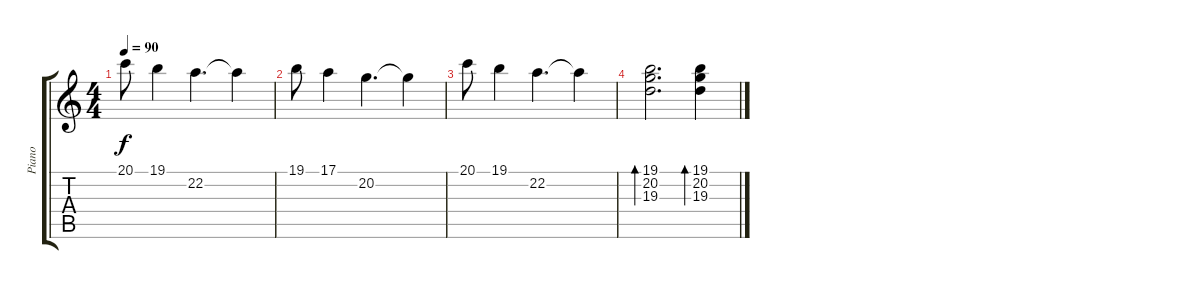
\track ("Piano" "Piano") {instrument acousticgrandpiano}
\staff {score tabs}
\tuning (E4 B3 G3 D3 A2 E2) {hide}
\ts (4 4)
\tempo 90
\clef g2
\ks c
20.1.8{dy f} 19.1.4 22.2.4{d} 22.2{t}.4 |
19.1.8 17.1.4 20.2.4{d} 20.2{t}.4 |
20.1.8 19.1.4 22.2.4{d} 22.2{t}.4 |
(19.1 20.2 19.3).2{d bd 120} (19.1 20.2 19.3).4{bd 120}
